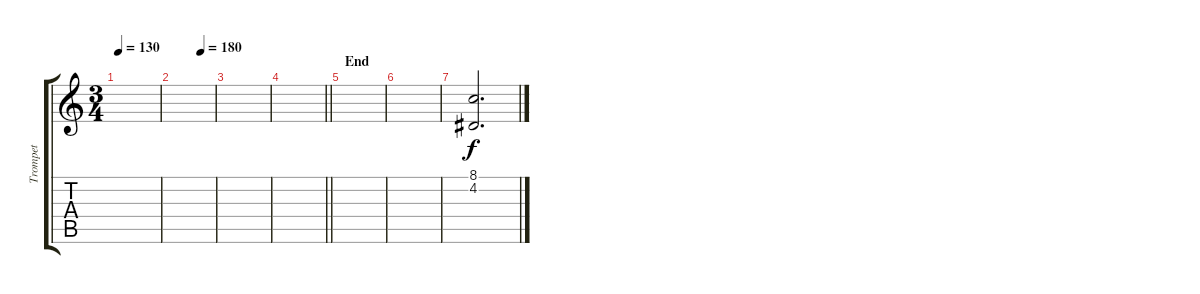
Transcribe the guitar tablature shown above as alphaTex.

\track ("Trompet" "Trompet") {instrument trumpet}
\staff {score tabs}
\tuning (E4 B3 G3 D3 A2 E2) {hide}
\ts (3 4)
\tempo 130
\clef g2
\ks c
|
\tempo (180 0.6666666666666666)
|
|
\barLineRight lightlight
|
\section ("" "End")
|
|
(8.1 4.2).2{d}
